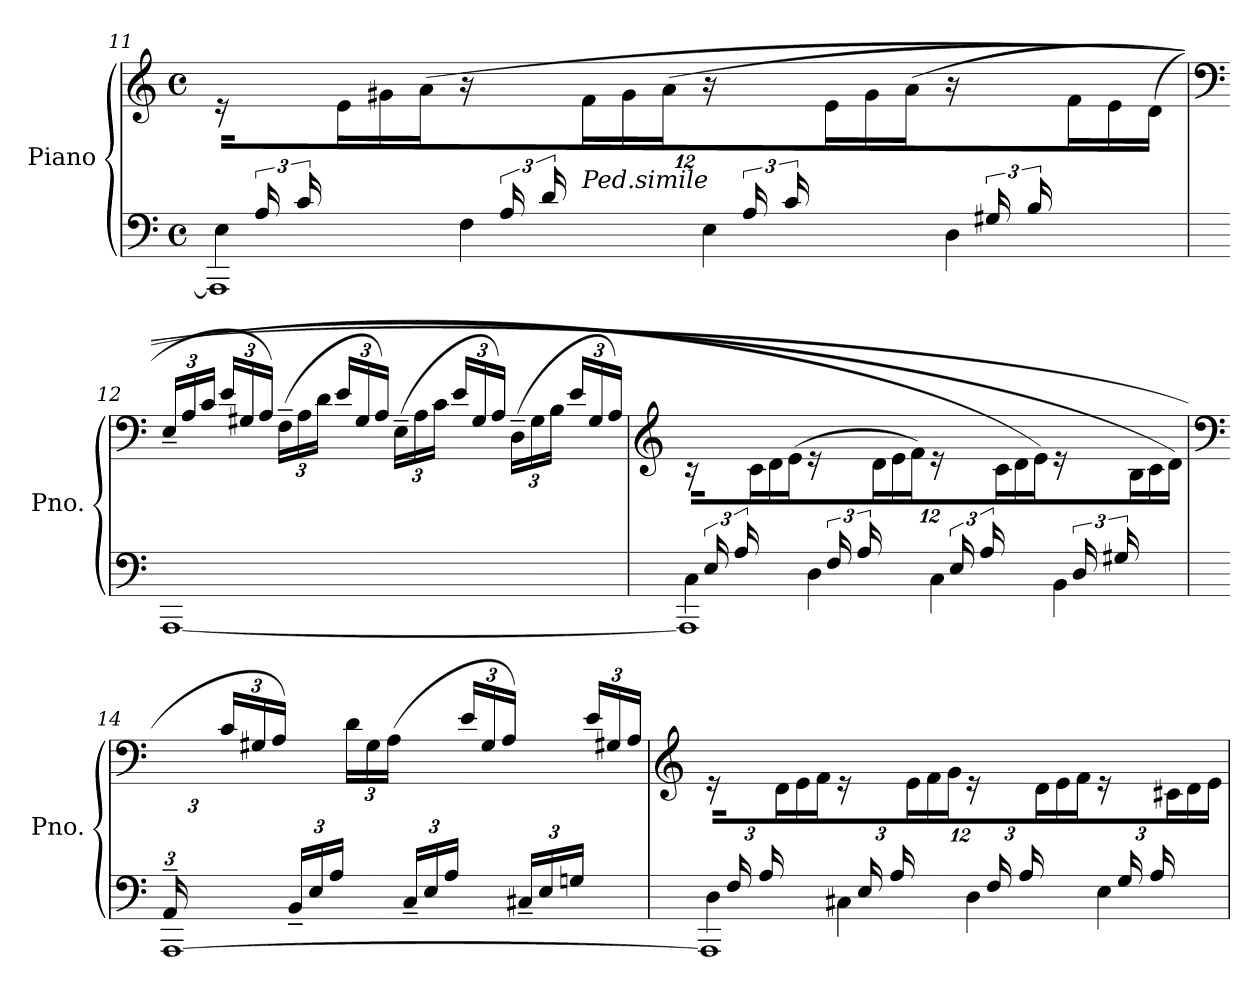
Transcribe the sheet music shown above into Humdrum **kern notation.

**kern	**kern
*part1	*part1
*staff2	*staff1
*I"Piano	*
*I'Pno.	*
*clefF4	*clefG2
*k[]	*k[]
*M4/4	*M4/4
*met(c)	*met(c)
=11	=11
*^	*
*	*^	*
24ryy	(4E<\	1AAA]	24r
24A/LL	.	.	12ryy
24c/	.	.	.
*	*	*	*Xbrackettup
6ryy	.	.	24e\
.	.	.	24g#X\
.	.	.	(24a\JJ
*	*	*	*brackettup
.	(4F\	.	24r
24A/LL	.	.	12ryy
24d/	.	.	.
*	*	*	*Xbrackettup
!	!	!	!LO:TX:b:i:t=Ped.simile
6ryy	.	.	24f\
.	.	.	24g#\
.	.	.	(24a\JJ
*	*	*	*brackettup
.	(4E\	.	24r
24A/LL	.	.	12ryy
24c/	.	.	.
*	*	*	*Xbrackettup
6ryy	.	.	24e\
.	.	.	24g#\
.	.	.	(24a\JJ
*	*	*	*brackettup
.	(4D\	.	24r
24G#X/LL	.	.	12ryy
24B/	.	.	.
*	*	*	*Xbrackettup
8ryy	.	.	24f\
.	.	.	24e\
.	.	.	(24d\JJ
*v	*v	*v	*
=12	=12
*	*clefF4
*^	*
1ryy	[1AAA	24E~>/LL
.	.	24A/
.	.	24c/JJ
.	.	24e/LL
.	.	24G#X/
.	.	24A/JJ)
.	.	(24F~\LL
.	.	24A\
.	.	24d\JJ
.	.	24e/LL
.	.	24G#/
.	.	24A/JJ)
.	.	(24E<~\LL
.	.	24A\
.	.	24c\JJ
.	.	24e/LL
.	.	24G#/
.	.	24A/JJ)
.	.	(24D~\LL
.	.	24G#\
.	.	24B\JJ
.	.	24e/LL
.	.	24G#/
.	.	24A/JJ)
*v	*v	*
=13	=13
*	*clefG2
*^	*
*	*^	*
*	*	*	*brackettup
24ryy	(4C\	1AAA]	24r
24E/LL	.	.	12ryy
24A/	.	.	.
*	*	*	*Xbrackettup
6ryy	.	.	24c\
.	.	.	24d\
.	.	.	(24e\JJ
*	*	*	*brackettup
.	(4D\	.	24r
24F/LL	.	.	12ryy
24A/	.	.	.
*	*	*	*Xbrackettup
6ryy	.	.	24d\
.	.	.	24e\
.	.	.	24f\JJ)
*	*	*	*brackettup
.	(4C\	.	24r
24E/LL	.	.	12ryy
24A/	.	.	.
*	*	*	*Xbrackettup
6ryy	.	.	24c\
.	.	.	24d\
.	.	.	24e\JJ)
*	*	*	*brackettup
.	(4BB<\	.	24r
24D/LL	.	.	12ryy
24G#X/	.	.	.
*	*	*	*Xbrackettup
8ryy	.	.	24B\
.	.	.	24c\
.	.	.	24d\JJ)
=14	=14	=14	=14
*	*	*	*clefF4
*Xbrackettup	*	*	*
24AA~>/LL	4ryy	[1AAA	24ryy
24%23ryy	.	.	24E\
.	.	.	24A\JJ
.	.	.	24c/LL
.	.	.	24G#X/
.	.	.	24A/JJ)
.	(24BB~/LL	.	8ryy
.	24E/	.	.
.	24A/JJ	.	.
.	8ryy	.	24d\LL
.	.	.	24G#\
.	.	.	(24A\JJ
.	(24C~/LL	.	8ryy
.	24E/	.	.
.	24A/JJ	.	.
.	8ryy	.	24e/LL
.	.	.	24G#/
.	.	.	24A/JJ)
.	(24C#X~/LL	.	8ryy
.	24E/	.	.
.	24Gn/JJ	.	.
.	8ryy	.	24e/LL
.	.	.	24G#X/
.	.	.	24A/JJ)
=15	=15	=15	=15
*	*	*	*clefG2
*	*	*	*brackettup
24ryy	4D<\	1AAA]	24r
24F/LL	.	.	12ryy
24A/	.	.	.
*	*	*	*Xbrackettup
6ryy	.	.	24d\
.	.	.	24e\
.	.	.	24f\JJ)
*	*	*	*brackettup
.	4C#X<\	.	24r
24E/LL	.	.	12ryy
24A/	.	.	.
*	*	*	*Xbrackettup
6ryy	.	.	24e\
.	.	.	24f\
.	.	.	24g\JJ)
*	*	*	*brackettup
.	4D<\	.	24r
24F/LL	.	.	12ryy
24A/	.	.	.
*	*	*	*Xbrackettup
6ryy	.	.	24d\
.	.	.	24e\
.	.	.	24f\JJ)
*	*	*	*brackettup
.	4E<\	.	24r
24G/LL	.	.	12ryy
24A/	.	.	.
*	*	*	*Xbrackettup
8ryy	.	.	24c#X\
.	.	.	24d\
.	.	.	24e\JJ)
*v	*v	*v	*
=	=
*-	*-
